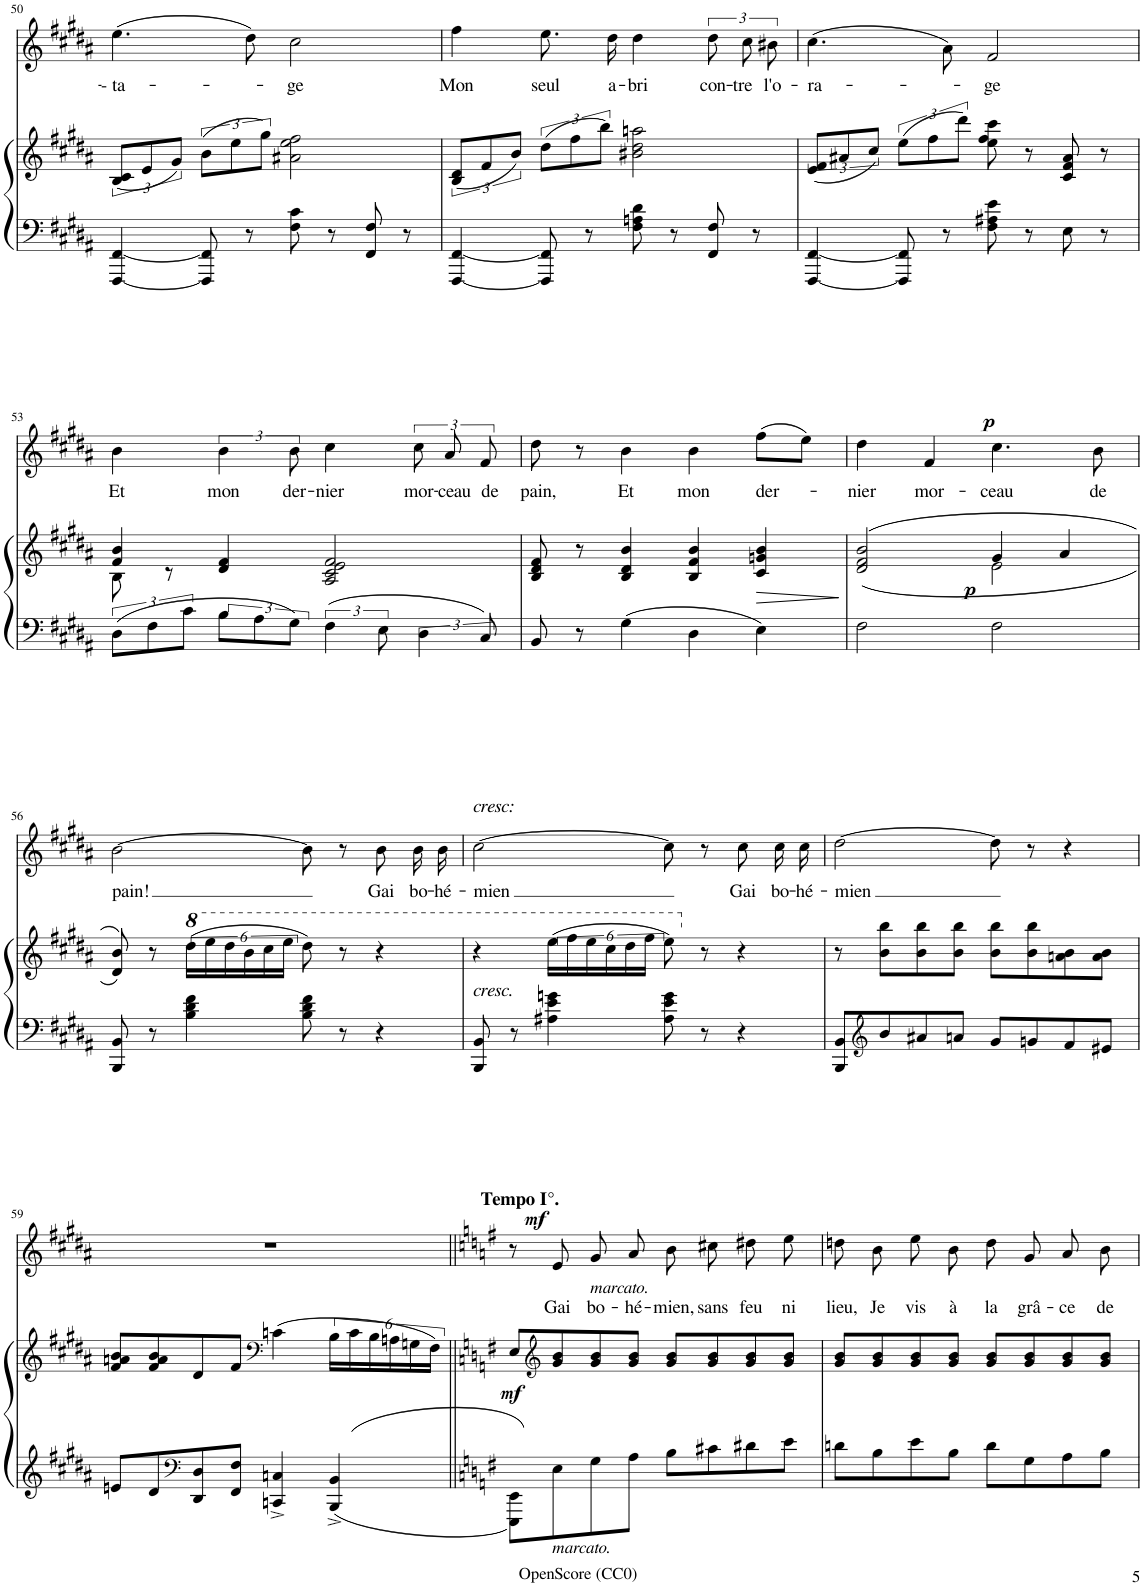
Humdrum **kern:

**kern	**kern	**dynam	**kern	**text	**dynam
*part2	*part2	*part2	*part1	*part1	*part1
*staff3	*staff2	*staff2/3	*staff1	*staff1	*staff1
*I"PIANO.	*	*	*I"CHANT	*	*
*I'Pno	*	*	*	*	*
!!LO:PB:g=z
*clefF4	*clefG2	*	*clefG2	*	*
*k[f#c#g#d#a#]	*k[f#c#g#d#a#]	*	*k[f#c#g#d#a#]	*	*
*M4/4	*M4/4	*	*M4/4	*	*
*met(c)	*met(c)	*	*met(c)	*	*
=50	=50	=50	=50	=50	=50
!	!	!	!	!LO:LY:b	!
[4FFF#/ [<4FF#/	(12B/ 12c#/L	.	(4.ee\	-- ta-	.
.	12e/	.	.	.	.
.	12g#/J)	.	.	.	.
8FFF#/] 8FF#/]	(12b\L	.	.	.	.
.	12ee\	.	.	.	.
8r	.	.	8dd#\)	.	.
.	12gg#\J)	.	.	.	.
!	!	!	!	!LO:LY:b	!
8F#\ 8c#\	2a#X\ 2ee\ 2ff#\	.	2cc#\	-ge	.
8r	.	.	.	.	.
8FF#/ 8F#/	.	.	.	.	.
8r	.	.	.	.	.
=51	=51	=51	=51	=51	=51
!	!	!	!	!LO:LY:b	!
[4FFF#/ [<4FF#/	(12B/ 12d#/L	.	4ff#\	Mon	.
.	12f#/	.	.	.	.
.	12b/J)	.	.	.	.
!	!	!	!	!LO:LY:b	!
8FFF#/] 8FF#/]	(12dd#\L	.	8.ee\	seul	.
.	12ff#\	.	.	.	.
8r	.	.	.	.	.
.	12bb\J)	.	.	.	.
!	!	!	!	!LO:LY:b	!
.	.	.	16dd#\	a-	.
!	!	!	!	!LO:LY:b	!
8F#\ 8An\ 8d#\	2b#X\ 2dd#\ 2aan\	.	4dd#\	-bri	.
8r	.	.	.	.	.
!	!	!	!	!LO:LY:b	!
8FF#/ 8F#/	.	.	12dd#\	con-	.
!	!	!	!	!LO:LY:b	!
.	.	.	12cc#\	-tre	.
8r	.	.	.	.	.
!	!	!	!	!LO:LY:b	!
.	.	.	12b#X\	l'o-	.
=52	=52	=52	=52	=52	=52
!	!	!	!	!LO:LY:b	!
[4FFF#/ [<4FF#/	(12e/ 12f#/L	.	(4.cc#\	-ra-	.
.	12a#X/	.	.	.	.
.	12cc#/J)	.	.	.	.
8FFF#/] 8FF#/]	(12ee\L	.	.	.	.
.	12ff#\	.	.	.	.
8r	.	.	8a#\)	.	.
.	12ddd#\J)	.	.	.	.
!	!	!	!	!LO:LY:b	!
8F#\ 8A#X\ 8e\	8ee\ 8ff#\ 8ccc#\	.	2f#/	-ge	.
8r	8r	.	.	.	.
8E\	8c#/ 8f#/ 8a#/	.	.	.	.
8r	8r	.	.	.	.
!!LO:LB:g=z
=53	=53	=53	=53	=53	=53
*	*^	*	*	*	*
!	!	!	!	!	!LO:LY:b	!
12D#\L	4f#/ 4b/	8B\	.	4b\	Et	.
12F#\	.	.	.	.	.	.
.	.	8r	.	.	.	.
12c#\J	.	.	.	.	.	.
!	!	!	!	!	!LO:LY:b	!
12B\L	4d#/ 4f#/	2.ryy	.	6b\	mon	.
12A#\	.	.	.	.	.	.
!	!	!	!	!	!LO:LY:b	!
12G#\J	.	.	.	12b\	der-	.
!	!	!	!	!	!LO:LY:b	!
6F#\	2A#/ 2c#/ 2e/ 2f#/	.	.	4cc#\	-nier	.
12E\	.	.	.	.	.	.
!	!	!	!	!	!LO:LY:b	!
6D#\	.	.	.	12cc#\	mor-	.
!	!	!	!	!	!LO:LY:b	!
.	.	.	.	12a#/	-ceau	.
!	!	!	!	!	!LO:LY:b	!
12C#/	.	.	.	12f#/	de	.
*	*v	*v	*	*	*	*
=54	=54	=54	=54	=54	=54
!	!	!	!	!LO:LY:b	!
8BB/	8B/ 8d#/ 8f#/	.	8dd#\	pain,	.
8r	8r	.	8r	.	.
!	!	!	!	!LO:LY:b	!
4G#\	4B/ 4d#/ 4b/	.	4b\	Et	.
!	!	!	!	!LO:LY:b	!
4D#\	4B/ 4f#/ 4b/	.	4b\	mon	.
!	!	!LO:HP:b	!	!LO:LY:b	!
4E\	4c#/ 4gn/ 4b/	>	(8ff#\L	der-	.
.	.	.	8ee\J)	.	.
.	.	]	.	.	.
=55	=55	=55	=55	=55	=55
*	*^	*	*	*	*
!	!	!	!	!	!LO:LY:b	!
2F#\	(<(2d#/ 2f#/ 2b/	2ryy	.	4dd#\	-nier	.
!	!	!	!	!	!LO:LY:b	!
.	.	.	.	4f#/	mor-	.
!	!	!	!LO:DY:b	!	!LO:LY:b	!LO:DY:a
2F#\	4g#/	2e\	p	4.cc#\	-ceau	p
.	4a#/	.	.	.	.	.
!	!	!	!	!	!LO:LY:b	!
.	.	.	.	8b\	de	.
*	*v	*v	*	*	*	*
!!LO:LB:g=z
=56	=56	=56	=56	=56	=56
!	!	!	!	!LO:LY:b	!
8BBB/ 8BB/	8d#/ 8b/))	.	[2b\	pain!	.
8r	8r	.	.	.	.
*	*8va	*	*	*	*
4B\ 4d#\ 4f#\	(24ddd#\LL	.	.	.	.
.	24eee\	.	.	.	.
.	24ddd#\	.	.	.	.
.	24bb\	.	.	.	.
.	24ccc#\	.	.	.	.
.	24eee\JJ	.	.	.	.
8B\ 8d#\ 8f#\	8ddd#\)	.	8b\]	.	.
8r	8r	.	8r	.	.
!	!	!	!	!LO:LY:b	!
4r	4r	.	8b\	Gai	.
!	!	!	!	!LO:LY:b	!
.	.	.	16b\	bo-	.
!	!	!	!	!LO:LY:b	!
.	.	.	16b\	-hé-	.
=57	=57	=57	=57	=57	=57
!	!	!	!LO:TX:a:i:t=cresc&colon;	!	!
!	!LO:TX:b:i:t=cresc.	!	!	!	!
!	!	!	!	!LO:LY:b	!
8BBB/ 8BB/	4r	.	[2cc#\	-mien	.
8r	.	.	.	.	.
4A#X\ 4e\ 4gn\	(24eee\LL	.	.	.	.
.	24fff#\	.	.	.	.
.	24eee\	.	.	.	.
.	24ccc#\	.	.	.	.
.	24ddd#\	.	.	.	.
.	24fff#\JJ	.	.	.	.
8A#\ 8e\ 8g\	8eee\)	.	8cc#\]	.	.
*	*X8va	*	*	*	*
8r	8r	.	8r	.	.
!	!	!	!	!LO:LY:b	!
4r	4r	.	8cc#\	Gai	.
!	!	!	!	!LO:LY:b	!
.	.	.	16cc#\	bo-	.
!	!	!	!	!LO:LY:b	!
.	.	.	16cc#\	-hé-	.
=58	=58	=58	=58	=58	=58
!	!	!	!	!LO:LY:b	!
8BBB/ 8BB/L	8r	.	[2dd#\	-mien	.
*clefG2	*	*	*	*	*
8b/	8b\ 8bb\L	.	.	.	.
8a#X/	8b\ 8bb\	.	.	.	.
8an/J	8b\ 8bb\J	.	.	.	.
8g#/L	8b\ 8bb\L	.	8dd#\]	.	.
8gn/	8b\ 8bb\	.	8r	.	.
8f#/	8an\ 8b\	.	4r	.	.
8e#X/J	8a\ 8b\J	.	.	.	.
!!LO:LB:g=z
=59	=59	=59	=59	=59	=59
8en/L	8f#/ 8an/ 8b/L	.	1r	.	.
8d#/	8f#/ 8a/ 8b/	.	.	.	.
*clefF4	*	*	*	*	*
8DD#/ 8D#/	8d#/	.	.	.	.
8FF#/ 8F#/J	8f#/J	.	.	.	.
*	*clefF4	*	*	*	*
4CCn/^ 4Cn/^	(4cn\	.	.	.	.
4BBB/^ 4BB/^	24B\LL	.	.	.	.
.	24c\	.	.	.	.
.	24B\	.	.	.	.
.	24An\	.	.	.	.
.	24Gn\	.	.	.	.
.	24F#\JJ)	.	.	.	.
=60||	=60||	=60||	=60||	=60||	=60||
*k[f#]	*k[f#]	*	*k[f#]	*	*
!	!	!	!LO:TX:a:B:t=Tempo I°.	!	!
!	!	!LO:DY:b	!	!	!
8EEE\ 8EE\L	8E/L	mf	8r	.	.
*	*clefG2	*	*	*	*
!LO:TX:b:i:t=marcato.	!	!	!	!	!
!	!	!	!	!LO:LY:b	!LO:DY:a
8E\	8g/ 8b/	.	8e/	Gai	mf
!	!	!	!LO:TX:b:i:t=marcato.	!	!
!	!	!	!	!LO:LY:b	!
8G\	8g/ 8b/	.	8g/	bo-	.
!	!	!	!	!LO:LY:b	!
8A\J	8g/ 8b/J	.	8a/	-hé-	.
!	!	!	!	!LO:LY:b	!
8B\L	8g/ 8b/L	.	8b\	-mien,	.
!	!	!	!	!LO:LY:b	!
8c#X\	8g/ 8b/	.	8cc#X\	sans	.
!	!	!	!	!LO:LY:b	!
8d#X\	8g/ 8b/	.	8dd#X\	feu	.
!	!	!	!	!LO:LY:b	!
8e\J	8g/ 8b/J	.	8ee\	ni	.
=61	=61	=61	=61	=61	=61
!	!	!	!	!LO:LY:b	!
8dn\L	8g/ 8b/L	.	8ddn\	lieu,	.
!	!	!	!	!LO:LY:b	!
8B\	8g/ 8b/	.	8b\	Je	.
!	!	!	!	!LO:LY:b	!
8e\	8g/ 8b/	.	8ee\	vis	.
!	!	!	!	!LO:LY:b	!
8B\J	8g/ 8b/J	.	8b\	à	.
!	!	!	!	!LO:LY:b	!
8d\L	8g/ 8b/L	.	8dd\	la	.
!	!	!	!	!LO:LY:b	!
8G\	8g/ 8b/	.	8g/	grâ-	.
!	!	!	!	!LO:LY:b	!
8A\	8g/ 8b/	.	8a/	-ce	.
!	!	!	!	!LO:LY:b	!
8B\J	8g/ 8b/J	.	8b\	de	.
=	=	=	=	=	=
*-	*-	*-	*-	*-	*-
